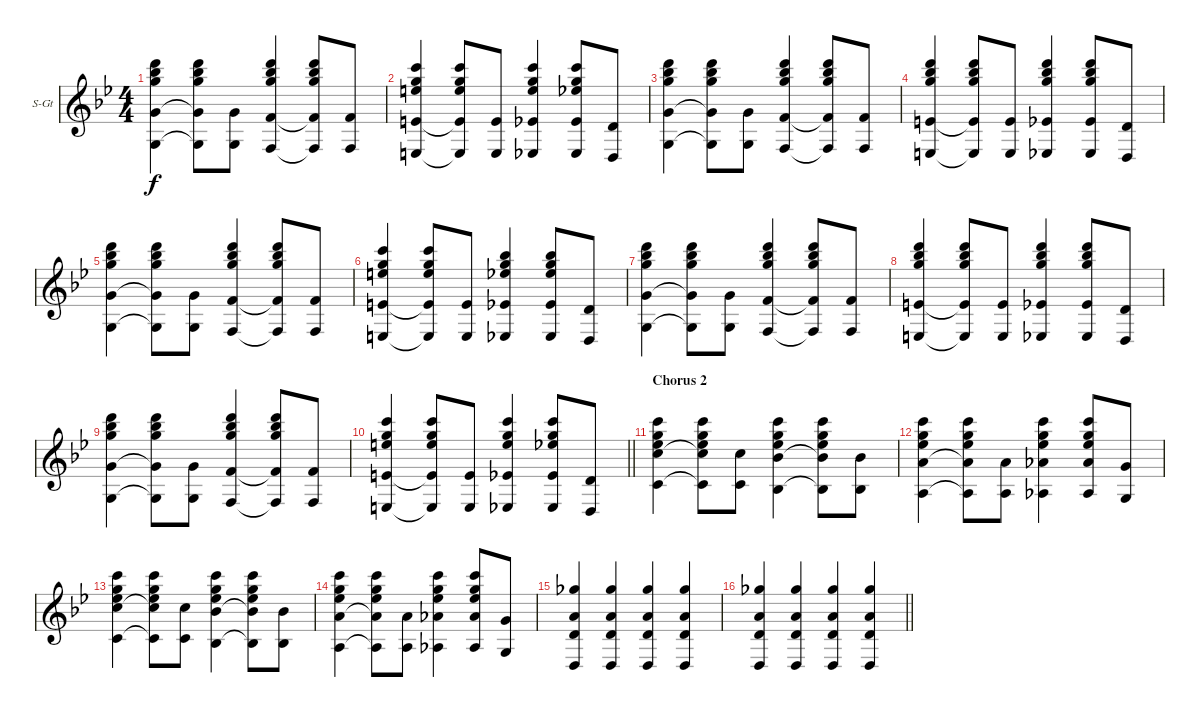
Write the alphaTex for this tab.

\bracketExtendMode groupsimilarinstruments
\firstSystemTrackNameOrientation horizontal
\otherSystemsTrackNameOrientation horizontal
\track ("Piano" "S-Gt") {instrument acousticgrandpiano}
\staff {score}
\tuning (E4 B3 G3 D3 A2 D2)
\displaytranspose 12
\ts (4 4)
\tempo (82 hide)
\clef g2
\ks gminor
(10.1 11.2 12.3 5.4 5.6).4{dy f} (10.1 11.2 12.3 5.4{t} 5.6{t}).8 (5.4 5.6).8 (10.1 11.2 12.3 3.4 3.6).4 (10.1 11.2 12.3 3.4{t} 3.6{t}).8 (3.4 3.6).8 |
(8.1 8.2 9.3 2.4 2.6).4 (8.1 8.2 9.3 2.4{t} 2.6{t}).8 (2.4 2.6).8 (8.1 8.2 9.3 1.4 1.6).4 (8.1 8.2 8.3 1.4 1.6).8 (0.4 0.6).8 |
(10.1 11.2 12.3 5.4 5.6).4 (10.1 11.2 12.3 5.4{t} 5.6{t}).8 (5.4 5.6).8 (10.1 11.2 12.3 3.4 3.6).4 (10.1 11.2 12.3 3.4{t} 3.6{t}).8 (3.4 3.6).8 |
(10.1 11.2 12.3 2.4 2.6).4 (10.1 11.2 12.3 2.4{t} 2.6{t}).8 (2.4 2.6).8 (10.1 11.2 12.3 1.4 1.6).4 (10.1 11.2 12.3 1.4 1.6).8 (0.4 0.6).8 |
(10.1 11.2 12.3 5.4 5.6).4 (10.1 11.2 12.3 5.4{t} 5.6{t}).8 (5.4 5.6).8 (10.1 11.2 12.3 3.4 3.6).4 (10.1 11.2 12.3 3.4{t} 3.6{t}).8 (3.4 3.6).8 |
(8.1 8.2 9.3 2.4 2.6).4 (8.1 8.2 9.3 2.4{t} 2.6{t}).8 (2.4 2.6).8 (6.1 8.2 8.3 1.4 1.6).4 (6.1 8.2 8.3 1.4 1.6).8 (0.4 0.6).8 |
(10.1 11.2 12.3 5.4 5.6).4 (10.1 11.2 12.3 5.4{t} 5.6{t}).8 (5.4 5.6).8 (10.1 11.2 12.3 3.4 3.6).4 (10.1 11.2 12.3 3.4{t} 3.6{t}).8 (3.4 3.6).8 |
(10.1 11.2 12.3 2.4 2.6).4 (10.1 11.2 12.3 2.4{t} 2.6{t}).8 (2.4 2.6).8 (10.1 11.2 12.3 1.4 1.6).4 (10.1 11.2 12.3 1.4 1.6).8 (0.4 0.6).8 |
(10.1 11.2 12.3 5.4 5.6).4 (10.1 11.2 12.3 5.4{t} 5.6{t}).8 (5.4 5.6).8 (10.1 11.2 12.3 3.4 3.6).4 (10.1 11.2 12.3 3.4{t} 3.6{t}).8 (3.4 3.6).8 |
\barLineRight lightlight
(8.1 8.2 9.3 2.4 2.6).4 (8.1 8.2 9.3 2.4{t} 2.6{t}).8 (2.4 2.6).8 (8.1 8.2 9.3 1.4 1.6).4 (8.1 8.2 8.3 1.4 1.6).8 (0.4 0.6).8 |
\section ("" "Chorus 2")
(8.1 8.2 8.3 10.4 10.6).4 (8.1 8.2 8.3 10.4{t} 10.6{t}).8 (10.4 10.6).8 (8.1 8.2 8.3 8.4 8.6).4 (8.1 8.2 8.3 8.4{t} 8.6{t}).8 (8.4 8.6).8 |
(8.1 8.2 8.3 7.4 7.6).4 (8.1 8.2 8.3 7.4{t} 7.6{t}).8 (7.4 7.6).8 (8.1 8.2 8.3 6.4 6.6).4 (8.1 8.2 8.3 6.4 6.6).8 (5.4 5.6).8 |
(8.1 8.2 8.3 10.4 10.6).4 (8.1 8.2 8.3 10.4{t} 10.6{t}).8 (10.4 10.6).8 (8.1 8.2 8.3 8.4 8.6).4 (8.1 8.2 8.3 8.4{t} 8.6{t}).8 (8.4 8.6).8 |
(8.1 8.2 8.3 7.4 7.6).4 (8.1 8.2 8.3 7.4{t} 7.6{t}).8 (7.4 7.6).8 (8.1 8.2 8.3 6.4 6.6).4 (8.1 8.2 8.3 6.4 6.6).8 (5.4 5.6).8 |
(7.2 7.4 5.5 0.6).4 (7.2 7.4 5.5 0.6).4 (7.2 7.4 5.5 0.6).4 (7.2 7.4 5.5 0.6).4 |
\barLineRight lightlight
(7.2 7.4 5.5 0.6).4 (7.2 7.4 5.5 0.6).4 (7.2 7.4 5.5 0.6).4 (7.2 7.4 5.5 0.6).4
